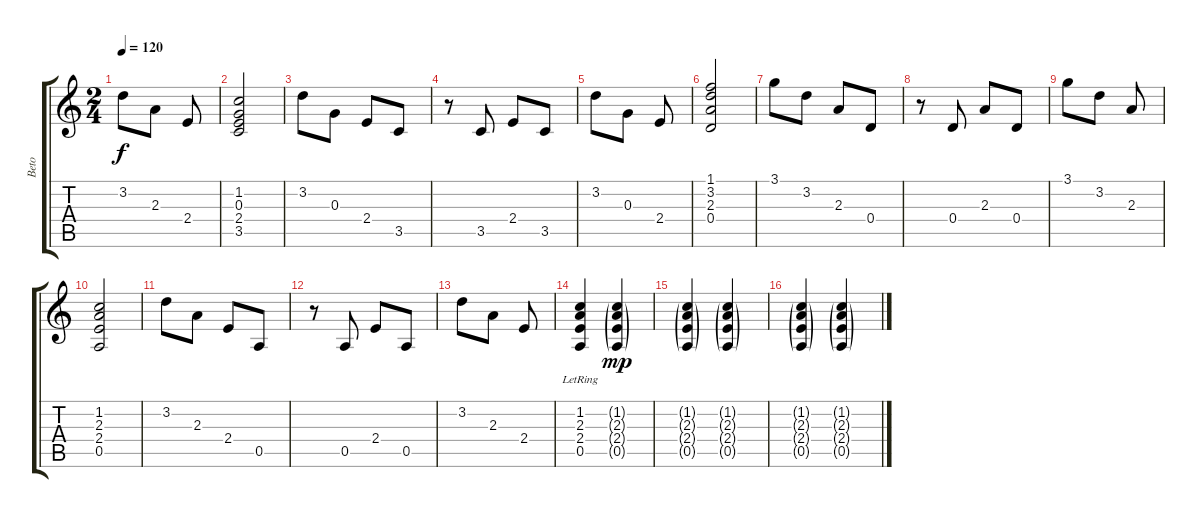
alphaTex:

\track ("Beto" "Beto") {instrument electricguitarclean}
\staff {score tabs}
\tuning (E4 B3 G3 D3 A2 E2) {hide}
\ts (2 4)
\tempo 120
\clef g2
\ks c
3.2.8{dy f} 2.3.8 2.4.8 |
(1.2 0.3 2.4 3.5).2 |
3.2.8 0.3.8 2.4.8 3.5.8 |
r.8 3.5.8 2.4.8 3.5.8 |
3.2.8 0.3.8 2.4.8 |
(1.1 3.2 2.3 0.4).2 |
3.1.8 3.2.8 2.3.8 0.4.8 |
r.8 0.4.8 2.3.8 0.4.8 |
3.1.8 3.2.8 2.3.8 |
(1.2 2.3 2.4 0.5).2 |
3.2.8 2.3.8 2.4.8 0.5.8 |
r.8 0.5.8 2.4.8 0.5.8 |
3.2.8 2.3.8 2.4.8 |
(1.2{lr} 2.3 2.4 0.5).4 (1.2{g} 2.3{g} 2.4{g} 0.5{g}).4{dy mp} |
(1.2{g} 2.3{g} 2.4{g} 0.5{g}).4 (1.2{g} 2.3{g} 2.4{g} 0.5{g}).4 |
(1.2{g} 2.3{g} 2.4{g} 0.5{g}).4 (1.2{g} 2.3{g} 2.4{g} 0.5{g}).4
